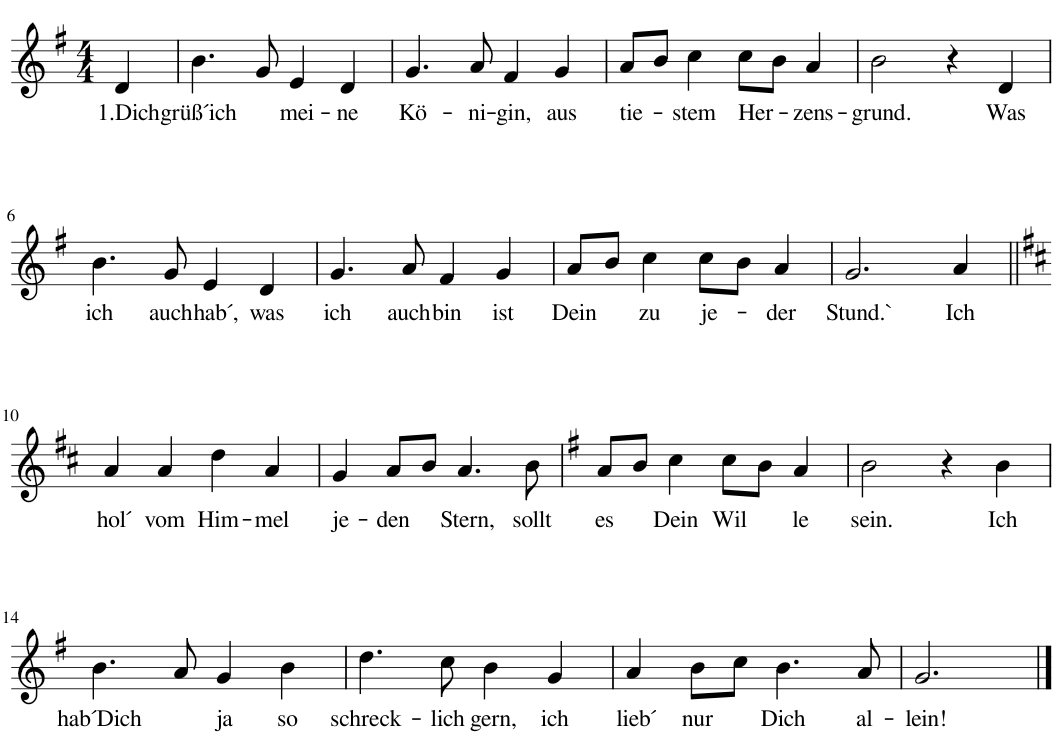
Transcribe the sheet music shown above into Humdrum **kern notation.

**kern	**text
*part1	*part1
*staff1	*staff1
*I"Midi_1	*
*clefG2	*
*k[f#]	*
*G:	*
*M4/4	*
=1	=1
!	!LO:LY:b
4d/	1.Dich
=2	=2
!	!LO:LY:b
4.b\	grüß´ich
8g/	.
!	!LO:LY:b
4e/	mei-
!	!LO:LY:b
4d/	-ne
=3	=3
!	!LO:LY:b
4.g/	Kö-
!	!LO:LY:b
8a/	-ni-
!	!LO:LY:b
4f#/	-gin,
!	!LO:LY:b
4g/	aus
=4	=4
!	!LO:LY:b
8a/L	tie-
8b/J	.
!	!LO:LY:b
4cc\	-stem
!	!LO:LY:b
8cc\L	Her-
8b\J	.
!	!LO:LY:b
4a/	-zens-
=5	=5
!	!LO:LY:b
2b\	-grund.
4r	.
!	!LO:LY:b
4d/	Was
!!LO:LB:g=z
=6	=6
!	!LO:LY:b
4.b\	ich
!	!LO:LY:b
8g/	auch
!	!LO:LY:b
4e/	hab´,
!	!LO:LY:b
4d/	was
=7	=7
!	!LO:LY:b
4.g/	ich
!	!LO:LY:b
8a/	auch
!	!LO:LY:b
4f#/	bin
!	!LO:LY:b
4g/	ist
=8	=8
!	!LO:LY:b
8a/L	Dein
8b/J	.
!	!LO:LY:b
4cc\	zu
!	!LO:LY:b
8cc\L	je-
8b\J	.
!	!LO:LY:b
4a/	-der
=9	=9
!	!LO:LY:b
2.g/	Stund.`
!	!LO:LY:b
4a/	Ich
!!LO:LB:g=z
=10||	=10||
*k[f#c#]	*
*D:	*
!	!LO:LY:b
4a/	hol´
!	!LO:LY:b
4a/	vom
!	!LO:LY:b
4dd\	Him-
!	!LO:LY:b
4a/	-mel
=11	=11
!	!LO:LY:b
4g/	je-
!	!LO:LY:b
8a/L	-den
8b/J	.
!	!LO:LY:b
4.a/	Stern,
!	!LO:LY:b
8b\	sollt
=12	=12
*k[f#]	*
*G:	*
!	!LO:LY:b
8a/L	es
8b/J	.
!	!LO:LY:b
4cc\	Dein
!	!LO:LY:b
8cc\L	Wil
8b\J	.
!	!LO:LY:b
4a/	le
=13	=13
!	!LO:LY:b
2b\	sein.
4r	.
!	!LO:LY:b
4b\	Ich
!!LO:LB:g=z
=14	=14
!	!LO:LY:b
4.b\	hab´Dich
8a/	.
!	!LO:LY:b
4g/	ja
!	!LO:LY:b
4b\	so
=15	=15
!	!LO:LY:b
4.dd\	schreck-
!	!LO:LY:b
8cc\	-lich
!	!LO:LY:b
4b\	gern,
!	!LO:LY:b
4g/	ich
=16	=16
!	!LO:LY:b
4a/	lieb´
!	!LO:LY:b
8b\L	nur
8cc\J	.
!	!LO:LY:b
4.b\	Dich
!	!LO:LY:b
8a/	al-
=17	=17
!	!LO:LY:b
2.g/	-lein!
==	==
*-	*-
